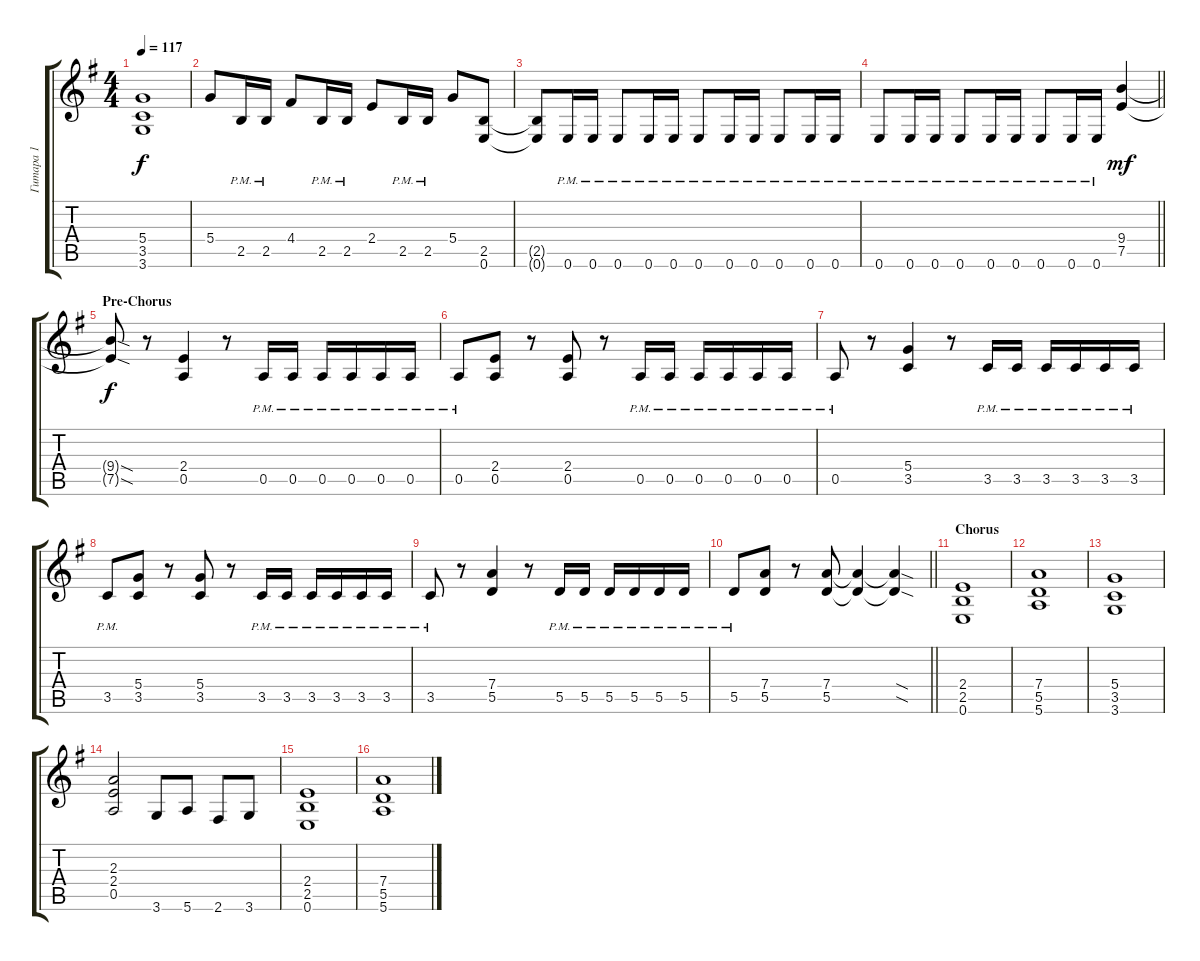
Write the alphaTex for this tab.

\track ("Гитара 1" "Гитара 1") {instrument distortionguitar}
\staff {score tabs}
\tuning (E4 B3 G3 D3 A2 E2) {hide}
\ts (4 4)
\tempo 117
\clef g2
\ks eminor
(5.4 3.5 3.6).1{dy f} |
5.4.8 2.5{pm}.16 2.5{pm}.16 4.4.8 2.5{pm}.16 2.5{pm}.16 2.4.8 2.5{pm}.16 2.5{pm}.16 5.4.8 (2.5 0.6).8 |
(2.5{t} 0.6{t}).8 0.6{pm}.16 0.6{pm}.16 0.6{pm}.8 0.6{pm}.16 0.6{pm}.16 0.6{pm}.8 0.6{pm}.16 0.6{pm}.16 0.6{pm}.8 0.6{pm}.16 0.6{pm}.16 |
\barLineRight lightlight
0.6{pm}.8 0.6{pm}.16 0.6{pm}.16 0.6{pm}.8 0.6{pm}.16 0.6{pm}.16 0.6{pm}.8 0.6{pm}.16 0.6{pm}.16 (9.4 7.5).4{dy mf} |
\section ("" "Pre-Chorus")
(9.4{sod t} 7.5{sod t}).8{dy f} r.8 (2.4 0.5).4 r.8 0.5{pm}.16 0.5{pm}.16 0.5{pm}.16 0.5{pm}.16 0.5{pm}.16 0.5{pm}.16 |
0.5{pm}.8 (2.4 0.5).8 r.8 (2.4 0.5).8 r.8 0.5{pm}.16 0.5{pm}.16 0.5{pm}.16 0.5{pm}.16 0.5{pm}.16 0.5{pm}.16 |
0.5{pm}.8 r.8 (5.4 3.5).4 r.8 3.5{pm}.16 3.5{pm}.16 3.5{pm}.16 3.5{pm}.16 3.5{pm}.16 3.5{pm}.16 |
3.5{pm}.8 (5.4 3.5).8 r.8 (5.4 3.5).8 r.8 3.5{pm}.16 3.5{pm}.16 3.5{pm}.16 3.5{pm}.16 3.5{pm}.16 3.5{pm}.16 |
3.5{pm}.8 r.8 (7.4 5.5).4 r.8 5.5{pm}.16 5.5{pm}.16 5.5{pm}.16 5.5{pm}.16 5.5{pm}.16 5.5{pm}.16 |
\barLineRight lightlight
5.5{pm}.8 (7.4 5.5).8 r.8 (7.4 5.5).8 (7.4{t} 5.5{t}).4 (7.4{sod t} 5.5{sod t}).4 |
\section ("" "Chorus")
(2.4 2.5 0.6).1 |
(7.4 5.5 5.6).1 |
(5.4 3.5 3.6).1 |
(2.3 2.4 0.5).2 3.6.8 5.6.8 2.6.8 3.6.8 |
(2.4 2.5 0.6).1 |
(7.4 5.5 5.6).1
